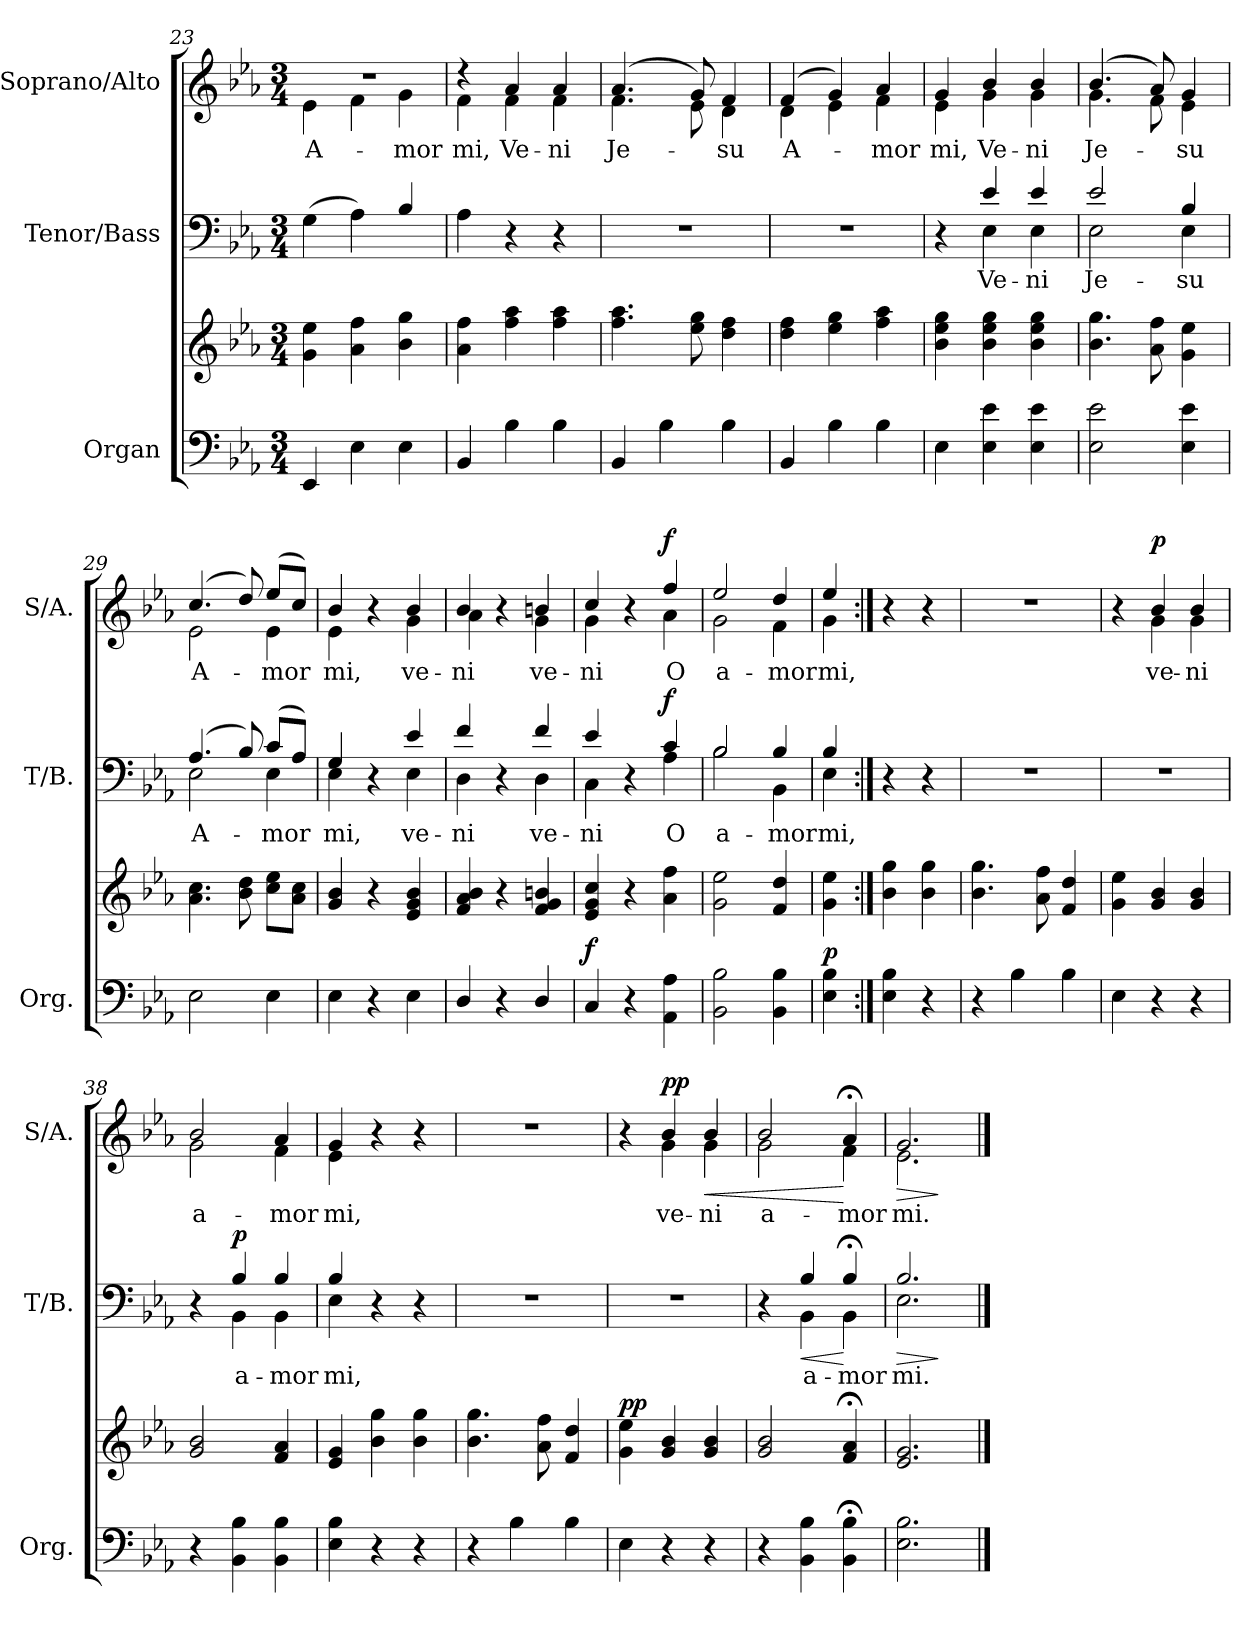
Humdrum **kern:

**kern	**kern	**dynam	**kern	**text	**dynam	**kern	**text	**dynam
*part3	*part3	*part3	*part2	*part2	*part2	*part1	*part1	*part1
*staff4	*staff3	*staff3/4	*staff2	*staff2	*staff2	*staff1	*staff1	*staff1
*I"Organ	*	*	*I"Tenor/Bass	*	*	*I"Soprano/Alto	*	*
*I'Org.	*	*	*I'T/B.	*	*	*I'S/A.	*	*
!!LO:PB:g=z
*clefF4	*clefG2	*	*clefF4	*	*	*clefG2	*	*
*k[b-e-a-]	*k[b-e-a-]	*	*k[b-e-a-]	*	*	*k[b-e-a-]	*	*
*E-:	*E-:	*	*E-:	*	*	*E-:	*	*
*M3/4	*M3/4	*	*M3/4	*	*	*M3/4	*	*
=23	=23	=23	=23	=23	=23	=23	=23	=23
*	*	*	*	*	*	*^	*	*
!	!	!	!	!	!	!	!	!LO:LY:b	!
4EE-/	4g\ 4ee-\	.	(<4G\	.	.	2.r	4e-\	A-	.
4E-\	4a-\ 4ff\	.	4A-\)	.	.	.	4f\	.	.
!	!	!	!	!	!	!	!	!LO:LY:b	!
4E-\	4b-\ 4gg\	.	4B-/	.	.	.	4g\	mor	.
=24	=24	=24	=24	=24	=24	=24	=24	=24	=24
!	!	!	!	!	!	!	!	!LO:LY:b	!
4BB-/	4a-\ 4ff\	.	4A-\	.	.	4r	4f\	mi,	.
!	!	!	!	!	!	!	!	!LO:LY:b	!
4B-\	4ff\ 4aa-\	.	4r	.	.	4a-/	4f\	Ve-	.
!	!	!	!	!	!	!	!	!LO:LY:b	!
4B-\	4ff\ 4aa-\	.	4r	.	.	4a-/	4f\	-ni	.
=25	=25	=25	=25	=25	=25	=25	=25	=25	=25
!	!	!	!	!	!	!	!	!LO:LY:b	!
4BB-/	4.ff\ 4.aa-\	.	2.r	.	.	(<4.a-/	4.f\	Je-	.
4B-\	.	.	.	.	.	.	.	.	.
.	8ee-\ 8gg\	.	.	.	.	8g/)	8e-\	.	.
!	!	!	!	!	!	!	!	!LO:LY:b	!
4B-\	4dd\ 4ff\	.	.	.	.	4f/	4d\	su	.
=26	=26	=26	=26	=26	=26	=26	=26	=26	=26
!	!	!	!	!	!	!	!	!LO:LY:b	!
4BB-/	4dd\ 4ff\	.	2.r	.	.	(<4f/	4d\	A-	.
4B-\	4ee-\ 4gg\	.	.	.	.	4g/)	4e-\	.	.
!	!	!	!	!	!	!	!	!LO:LY:b	!
4B-\	4ff\ 4aa-\	.	.	.	.	4a-/	4f\	mor	.
=27	=27	=27	=27	=27	=27	=27	=27	=27	=27
*	*	*	*^	*	*	*	*	*	*
!	!	!	!	!	!	!	!	!	!LO:LY:b	!
4E-\	4b-\ 4ee-\ 4gg\	.	4r	4ryy	.	.	4g/	4e-\	mi,	.
!	!	!	!	!	!LO:LY:b	!	!	!	!LO:LY:b	!
4E-\ 4e-\	4b-\ 4ee-\ 4gg\	.	4e-/	4E-\	Ve-	.	4b-/	4g\	Ve-	.
!	!	!	!	!	!LO:LY:b	!	!	!	!LO:LY:b	!
4E-\ 4e-\	4b-\ 4ee-\ 4gg\	.	4e-/	4E-\	-ni	.	4b-/	4g\	-ni	.
=28	=28	=28	=28	=28	=28	=28	=28	=28	=28	=28
!	!	!	!	!	!LO:LY:b	!	!	!	!LO:LY:b	!
2E-\ 2e-\	4.b-\ 4.gg\	.	2e-/	2E-\	Je-	.	(<4.b-/	4.g\	Je-	.
.	8a-\ 8ff\	.	.	.	.	.	8a-/)	8f\	.	.
!	!	!	!	!	!LO:LY:b	!	!	!	!LO:LY:b	!
4E-\ 4e-\	4g\ 4ee-\	.	4B-/	4E-\	-su	.	4g/	4e-\	su	.
=29	=29	=29	=29	=29	=29	=29	=29	=29	=29	=29
!	!	!	!	!	!LO:LY:b	!	!	!	!LO:LY:b	!
2E-\	4.a-\ 4.cc\	.	(<4.A-/	2E-\	A-	.	(>4.cc/	2e-\	A-	.
.	8b-\ 8dd\	.	8B-/)	.	.	.	8dd/)	.	.	.
!	!	!	!	!	!LO:LY:b	!	!	!	!LO:LY:b	!
4E-\	8cc\ 8ee-\L	.	(>8c/L	4E-\	mor	.	(>8ee-/L	4e-\	mor	.
.	8a-\ 8cc\J	.	8A-/J)	.	.	.	8cc/J)	.	.	.
=30	=30	=30	=30	=30	=30	=30	=30	=30	=30	=30
!	!	!	!	!	!LO:LY:b	!	!	!	!LO:LY:b	!
4E-\	4g/ 4b-/	.	4G/	4E-\	mi,	.	4b-/	4e-\	mi,	.
4r	4r	.	4r	4ryy	.	.	4r	4ryy	.	.
!	!	!	!	!	!LO:LY:b	!	!	!	!LO:LY:b	!
4E-\	4e-/ 4g/ 4b-/	.	4e-/	4E-\	ve-	.	4b-/	4g\	ve-	.
=31	=31	=31	=31	=31	=31	=31	=31	=31	=31	=31
!	!	!	!	!	!LO:LY:b	!	!	!	!LO:LY:b	!
4D/	4f/ 4a-/ 4b-/	.	4f/	4D\	-ni	.	4b-/	4a-\	-ni	.
4r	4r	.	4r	4ryy	.	.	4r	4ryy	.	.
!	!	!	!	!	!LO:LY:b	!	!	!	!LO:LY:b	!
4D/	4f/ 4g/ 4bn/	.	4f/	4D\	ve-	.	4bn/	4g\	ve-	.
=32	=32	=32	=32	=32	=32	=32	=32	=32	=32	=32
!	!	!LO:DY:a=2	!	!	!LO:LY:b	!	!	!	!LO:LY:b	!
4C/	4e-/ 4g/ 4cc/	f	4e-/	4C\	-ni	.	4cc/	4g\	-ni	.
4r	4r	.	4r	4ryy	.	.	4r	4ryy	.	.
!	!	!	!	!	!LO:LY:b	!LO:DY:a	!	!	!LO:LY:b	!LO:DY:a
4AA-\ 4A-\	4a-\ 4ff\	.	4c/	4A-\	O	f	4ff/	4a-\	O	f
!!LO:LB:g=z	!!
=33	=33	=33	=33	=33	=33	=33	=33	=33	=33	=33
!	!	!	!	!	!LO:LY:b	!	!	!	!LO:LY:b	!
2BB-\ 2B-\	2g\ 2ee-\	.	2B-/	2B-\	a-	.	2ee-/	2g\	a-	.
!	!	!	!	!	!LO:LY:b	!	!	!	!LO:LY:b	!
4BB-\ 4B-\	4f/ 4dd/	.	4B-/	4BB-\	-mor	.	4dd/	4f\	-mor	.
=34	=34	=34	=34	=34	=34	=34	=34	=34	=34	=34
!	!	!LO:DY:a=2	!	!	!LO:LY:b	!	!	!	!LO:LY:b	!
4E-\ 4B-\	4g\ 4ee-\	p	4B-/	4E-\	mi,	.	4ee-/	4g\	mi,	.
*	*	*	*v	*v	*	*	*	*	*	*
*	*	*	*	*	*	*v	*v	*	*
=35:|!	=35:|!	=35:|!	=35:|!	=35:|!	=35:|!	=35:|!	=35:|!	=35:|!
4E-\ 4B-\	4b-\ 4gg\	.	4r	.	.	4r	.	.
4r	4b-\ 4gg\	.	4r	.	.	4r	.	.
=36	=36	=36	=36	=36	=36	=36	=36	=36
4r	4.b-\ 4.gg\	.	2.r	.	.	2.r	.	.
4B-\	.	.	.	.	.	.	.	.
.	8a-\ 8ff\	.	.	.	.	.	.	.
4B-\	4f/ 4dd/	.	.	.	.	.	.	.
=37	=37	=37	=37	=37	=37	=37	=37	=37
*	*	*	*	*	*	*^	*	*
4E-\	4g\ 4ee-\	.	2.r	.	.	4r	4ryy	.	.
!	!	!	!	!	!	!	!	!LO:LY:b	!LO:DY:a
4r	4g/ 4b-/	.	.	.	.	4b-/	4g\	ve-	p
!	!	!	!	!	!	!	!	!LO:LY:b	!
4r	4g/ 4b-/	.	.	.	.	4b-/	4g\	-ni	.
=38	=38	=38	=38	=38	=38	=38	=38	=38	=38
*	*	*	*^	*	*	*	*	*	*
!	!	!	!	!	!	!	!	!	!LO:LY:b	!
4r	2g/ 2b-/	.	4r	4ryy	.	.	2b-/	2g\	a-	.
!	!	!	!	!	!LO:LY:b	!LO:DY:a	!	!	!	!
4BB-\ 4B-\	.	.	4B-/	4BB-\	a-	p	.	.	.	.
!	!	!	!	!	!LO:LY:b	!	!	!	!LO:LY:b	!
4BB-\ 4B-\	4f/ 4a-/	.	4B-/	4BB-\	-mor	.	4a-/	4f\	-mor	.
=39	=39	=39	=39	=39	=39	=39	=39	=39	=39	=39
!	!	!	!	!	!LO:LY:b	!	!	!	!LO:LY:b	!
4E-\ 4B-\	4e-/ 4g/	.	4B-/	4E-\	mi,	.	4g/	4e-\	mi,	.
4r	4b-\ 4gg\	.	4r	2ryy	.	.	4r	2ryy	.	.
4r	4b-\ 4gg\	.	4r	.	.	.	4r	.	.	.
*	*	*	*v	*v	*	*	*	*	*	*
*	*	*	*	*	*	*v	*v	*	*
=40	=40	=40	=40	=40	=40	=40	=40	=40
4r	4.b-\ 4.gg\	.	2.r	.	.	2.r	.	.
4B-\	.	.	.	.	.	.	.	.
.	8a-\ 8ff\	.	.	.	.	.	.	.
4B-\	4f/ 4dd/	.	.	.	.	.	.	.
=41	=41	=41	=41	=41	=41	=41	=41	=41
*	*	*	*	*	*	*^	*	*
!	!	!LO:DY:a	!	!	!	!	!	!	!
4E-\	4g\ 4ee-\	pp	2.r	.	.	4r	4ryy	.	.
!	!	!	!	!	!	!	!	!LO:LY:b	!LO:DY:a
4r	4g/ 4b-/	.	.	.	.	4b-/	4g\	ve-	pp
!	!	!	!	!	!	!	!	!LO:LY:b	!LO:HP:b
4r	4g/ 4b-/	.	.	.	.	4b-/	4g\	-ni	<
=42	=42	=42	=42	=42	=42	=42	=42	=42	=42
*	*	*	*^	*	*	*	*	*	*
!	!	!	!	!	!	!	!	!	!LO:LY:b	!
4r	2g/ 2b-/	.	4r	4ryy	.	.	2b-/	2g\	a-	.
!	!	!	!	!	!LO:LY:b	!LO:HP:b	!	!	!	!
4BB-\ 4B-\	.	.	4B-/	4BB-\	a-	<	.	.	.	.
!	!	!	!	!	!LO:LY:b	!	!	!	!LO:LY:b	!
4BB-\;< 4B-\;<	4f/;< 4a-/;<	.	4B-;</	4BB-\	-mor	[	4a-;</	4f\	-mor	[
=43	=43	=43	=43	=43	=43	=43	=43	=43	=43	=43
!	!	!	!	!	!LO:LY:b	!LO:HP:b	!	!	!LO:LY:b	!LO:HP:b
2.E-\ 2.B-\	2.e-/ 2.g/	.	2.B-/	2.E-\	mi.	>	2.g/	2.e-\	mi.	>
*	*	*	*v	*v	*	*	*	*	*	*
*	*	*	*	*	*	*v	*v	*	*
.	.	.	.	.	]	.	.	]
==	==	==	==	==	==	==	==	==
*-	*-	*-	*-	*-	*-	*-	*-	*-
